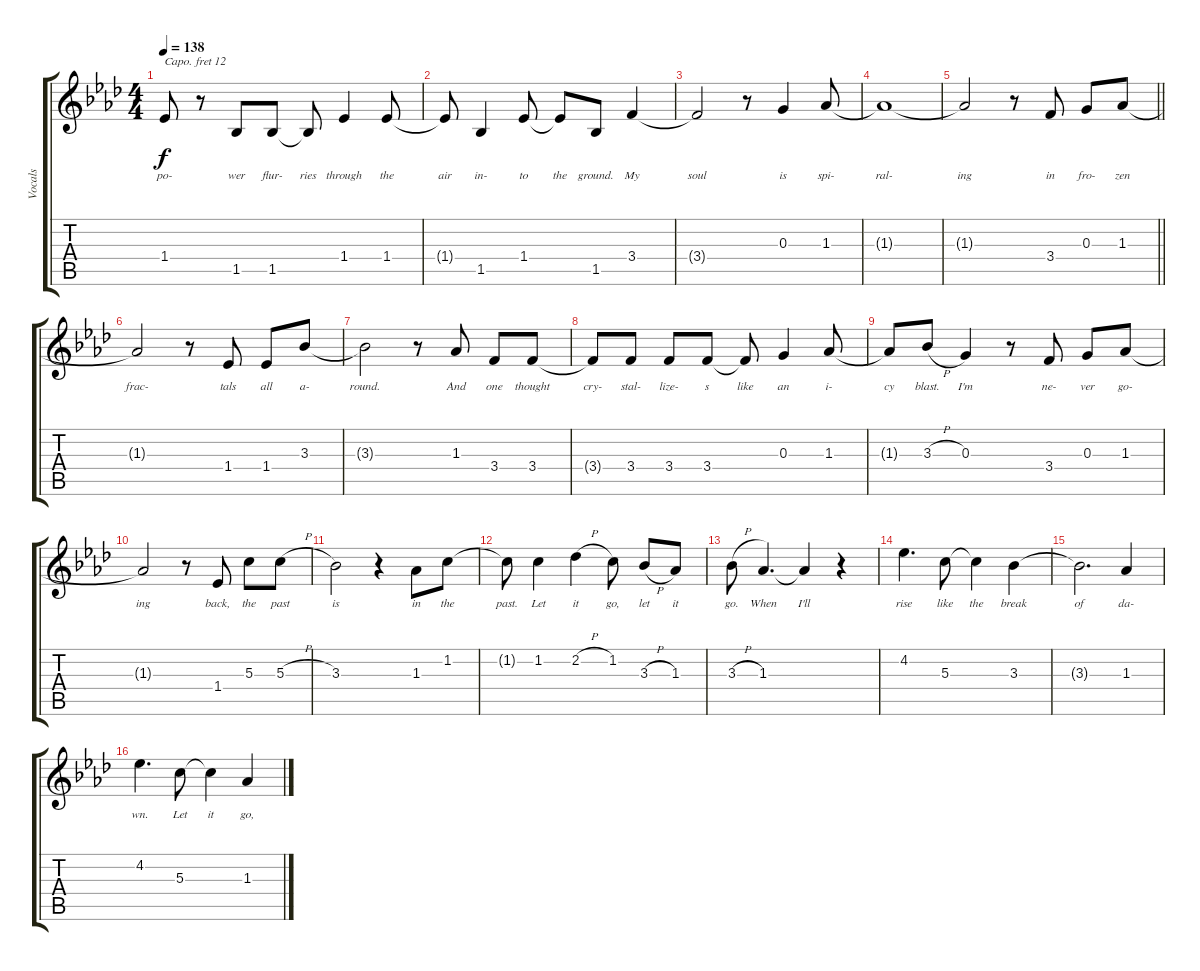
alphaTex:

\track ("Vocals" "Vocals") {instrument violin}
\staff {score tabs}
\capo 12
\tuning (E4 B3 G3 D3 A2 E2) {hide}
\ts (4 4)
\tempo 138
\clef g2
\ks ab
1.4{t}.8{lyrics (0 "po-") lyrics (1 "") lyrics (2 "") lyrics (3 "") lyrics (4 "") dy f} r.8 1.5.8{lyrics (0 "wer") lyrics (1 "") lyrics (2 "") lyrics (3 "") lyrics (4 "")} 1.5.8{lyrics (0 "flur-") lyrics (1 "") lyrics (2 "") lyrics (3 "") lyrics (4 "")} 1.5{t}.8{lyrics (0 "ries") lyrics (1 "") lyrics (2 "") lyrics (3 "") lyrics (4 "")} 1.4.4{lyrics (0 "through") lyrics (1 "") lyrics (2 "") lyrics (3 "") lyrics (4 "")} 1.4.8{lyrics (0 "the") lyrics (1 "") lyrics (2 "") lyrics (3 "") lyrics (4 "")} |
1.4{t}.8{lyrics (0 "air") lyrics (1 "") lyrics (2 "") lyrics (3 "") lyrics (4 "")} 1.5.4{lyrics (0 "in-") lyrics (1 "") lyrics (2 "") lyrics (3 "") lyrics (4 "")} 1.4.8{lyrics (0 "to") lyrics (1 "") lyrics (2 "") lyrics (3 "") lyrics (4 "")} 1.4{t}.8{lyrics (0 "the") lyrics (1 "") lyrics (2 "") lyrics (3 "") lyrics (4 "")} 1.5.8{lyrics (0 "ground.") lyrics (1 "") lyrics (2 "") lyrics (3 "") lyrics (4 "")} 3.4.4{lyrics (0 "My") lyrics (1 "") lyrics (2 "") lyrics (3 "") lyrics (4 "")} |
3.4{t}.2{lyrics (0 "soul") lyrics (1 "") lyrics (2 "") lyrics (3 "") lyrics (4 "")} r.8 0.3.4{lyrics (0 "is") lyrics (1 "") lyrics (2 "") lyrics (3 "") lyrics (4 "")} 1.3.8{lyrics (0 "spi-") lyrics (1 "") lyrics (2 "") lyrics (3 "") lyrics (4 "")} |
1.3{t}.1{lyrics (0 "ral-") lyrics (1 "") lyrics (2 "") lyrics (3 "") lyrics (4 "")} |
\barLineRight lightlight
1.3{t}.2{lyrics (0 "ing") lyrics (1 "") lyrics (2 "") lyrics (3 "") lyrics (4 "")} r.8 3.4.8{lyrics (0 "in") lyrics (1 "") lyrics (2 "") lyrics (3 "") lyrics (4 "")} 0.3.8{lyrics (0 "fro-") lyrics (1 "") lyrics (2 "") lyrics (3 "") lyrics (4 "")} 1.3.8{lyrics (0 "zen") lyrics (1 "") lyrics (2 "") lyrics (3 "") lyrics (4 "")} |
1.3{t}.2{lyrics (0 "frac-") lyrics (1 "") lyrics (2 "") lyrics (3 "") lyrics (4 "")} r.8 1.4.8{lyrics (0 "tals") lyrics (1 "") lyrics (2 "") lyrics (3 "") lyrics (4 "")} 1.4.8{lyrics (0 "all") lyrics (1 "") lyrics (2 "") lyrics (3 "") lyrics (4 "")} 3.3.8{lyrics (0 "a-") lyrics (1 "") lyrics (2 "") lyrics (3 "") lyrics (4 "")} |
3.3{t}.2{lyrics (0 "round.") lyrics (1 "") lyrics (2 "") lyrics (3 "") lyrics (4 "")} r.8 1.3.8{lyrics (0 "And") lyrics (1 "") lyrics (2 "") lyrics (3 "") lyrics (4 "")} 3.4.8{lyrics (0 "one") lyrics (1 "") lyrics (2 "") lyrics (3 "") lyrics (4 "")} 3.4.8{lyrics (0 "thought") lyrics (1 "") lyrics (2 "") lyrics (3 "") lyrics (4 "")} |
3.4{t}.8{lyrics (0 "cry-") lyrics (1 "") lyrics (2 "") lyrics (3 "") lyrics (4 "")} 3.4.8{lyrics (0 "stal-") lyrics (1 "") lyrics (2 "") lyrics (3 "") lyrics (4 "")} 3.4.8{lyrics (0 "lize-") lyrics (1 "") lyrics (2 "") lyrics (3 "") lyrics (4 "")} 3.4.8{lyrics (0 "s") lyrics (1 "") lyrics (2 "") lyrics (3 "") lyrics (4 "")} 3.4{t}.8{lyrics (0 "like") lyrics (1 "") lyrics (2 "") lyrics (3 "") lyrics (4 "")} 0.3.4{lyrics (0 "an") lyrics (1 "") lyrics (2 "") lyrics (3 "") lyrics (4 "")} 1.3.8{lyrics (0 "i-") lyrics (1 "") lyrics (2 "") lyrics (3 "") lyrics (4 "")} |
1.3{t}.8{lyrics (0 "cy") lyrics (1 "") lyrics (2 "") lyrics (3 "") lyrics (4 "")} 3.3{h}.8{lyrics (0 "blast.") lyrics (1 "") lyrics (2 "") lyrics (3 "") lyrics (4 "")} 0.3.4{lyrics (0 "I'm") lyrics (1 "") lyrics (2 "") lyrics (3 "") lyrics (4 "")} r.8 3.4.8{lyrics (0 "ne-") lyrics (1 "") lyrics (2 "") lyrics (3 "") lyrics (4 "")} 0.3.8{lyrics (0 "ver") lyrics (1 "") lyrics (2 "") lyrics (3 "") lyrics (4 "")} 1.3.8{lyrics (0 "go-") lyrics (1 "") lyrics (2 "") lyrics (3 "") lyrics (4 "")} |
1.3{t}.2{lyrics (0 "ing") lyrics (1 "") lyrics (2 "") lyrics (3 "") lyrics (4 "")} r.8 1.4.8{lyrics (0 "back,") lyrics (1 "") lyrics (2 "") lyrics (3 "") lyrics (4 "")} 5.3.8{lyrics (0 "the") lyrics (1 "") lyrics (2 "") lyrics (3 "") lyrics (4 "")} 5.3{h}.8{lyrics (0 "past") lyrics (1 "") lyrics (2 "") lyrics (3 "") lyrics (4 "")} |
3.3.2{lyrics (0 "is") lyrics (1 "") lyrics (2 "") lyrics (3 "") lyrics (4 "")} r.4 1.3.8{lyrics (0 "in") lyrics (1 "") lyrics (2 "") lyrics (3 "") lyrics (4 "")} 1.2.8{lyrics (0 "the") lyrics (1 "") lyrics (2 "") lyrics (3 "") lyrics (4 "")} |
1.2{t}.8{lyrics (0 "past.") lyrics (1 "") lyrics (2 "") lyrics (3 "") lyrics (4 "")} 1.2.4{lyrics (0 "Let") lyrics (1 "") lyrics (2 "") lyrics (3 "") lyrics (4 "")} 2.2{h}.4{lyrics (0 "it") lyrics (1 "") lyrics (2 "") lyrics (3 "") lyrics (4 "")} 1.2.8{lyrics (0 "go,") lyrics (1 "") lyrics (2 "") lyrics (3 "") lyrics (4 "")} 3.3{h}.8{lyrics (0 "let") lyrics (1 "") lyrics (2 "") lyrics (3 "") lyrics (4 "")} 1.3.8{lyrics (0 "it") lyrics (1 "") lyrics (2 "") lyrics (3 "") lyrics (4 "")} |
3.3{h}.8{lyrics (0 "go.") lyrics (1 "") lyrics (2 "") lyrics (3 "") lyrics (4 "")} 1.3.4{d lyrics (0 "When") lyrics (1 "") lyrics (2 "") lyrics (3 "") lyrics (4 "")} 1.3{t}.4{lyrics (0 "I'll") lyrics (1 "") lyrics (2 "") lyrics (3 "") lyrics (4 "")} r.4 |
4.2.4{d lyrics (0 "rise") lyrics (1 "") lyrics (2 "") lyrics (3 "") lyrics (4 "")} 5.3.8{lyrics (0 "like") lyrics (1 "") lyrics (2 "") lyrics (3 "") lyrics (4 "")} 5.3{t}.4{lyrics (0 "the") lyrics (1 "") lyrics (2 "") lyrics (3 "") lyrics (4 "")} 3.3.4{lyrics (0 "break") lyrics (1 "") lyrics (2 "") lyrics (3 "") lyrics (4 "")} |
3.3{t}.2{d lyrics (0 "of") lyrics (1 "") lyrics (2 "") lyrics (3 "") lyrics (4 "")} 1.3.4{lyrics (0 "da-") lyrics (1 "") lyrics (2 "") lyrics (3 "") lyrics (4 "")} |
4.2.4{d lyrics (0 "wn.") lyrics (1 "") lyrics (2 "") lyrics (3 "") lyrics (4 "")} 5.3.8{lyrics (0 "Let") lyrics (1 "") lyrics (2 "") lyrics (3 "") lyrics (4 "")} 5.3{t}.4{lyrics (0 "it") lyrics (1 "") lyrics (2 "") lyrics (3 "") lyrics (4 "")} 1.3.4{lyrics (0 "go,") lyrics (1 "") lyrics (2 "") lyrics (3 "") lyrics (4 "")}
